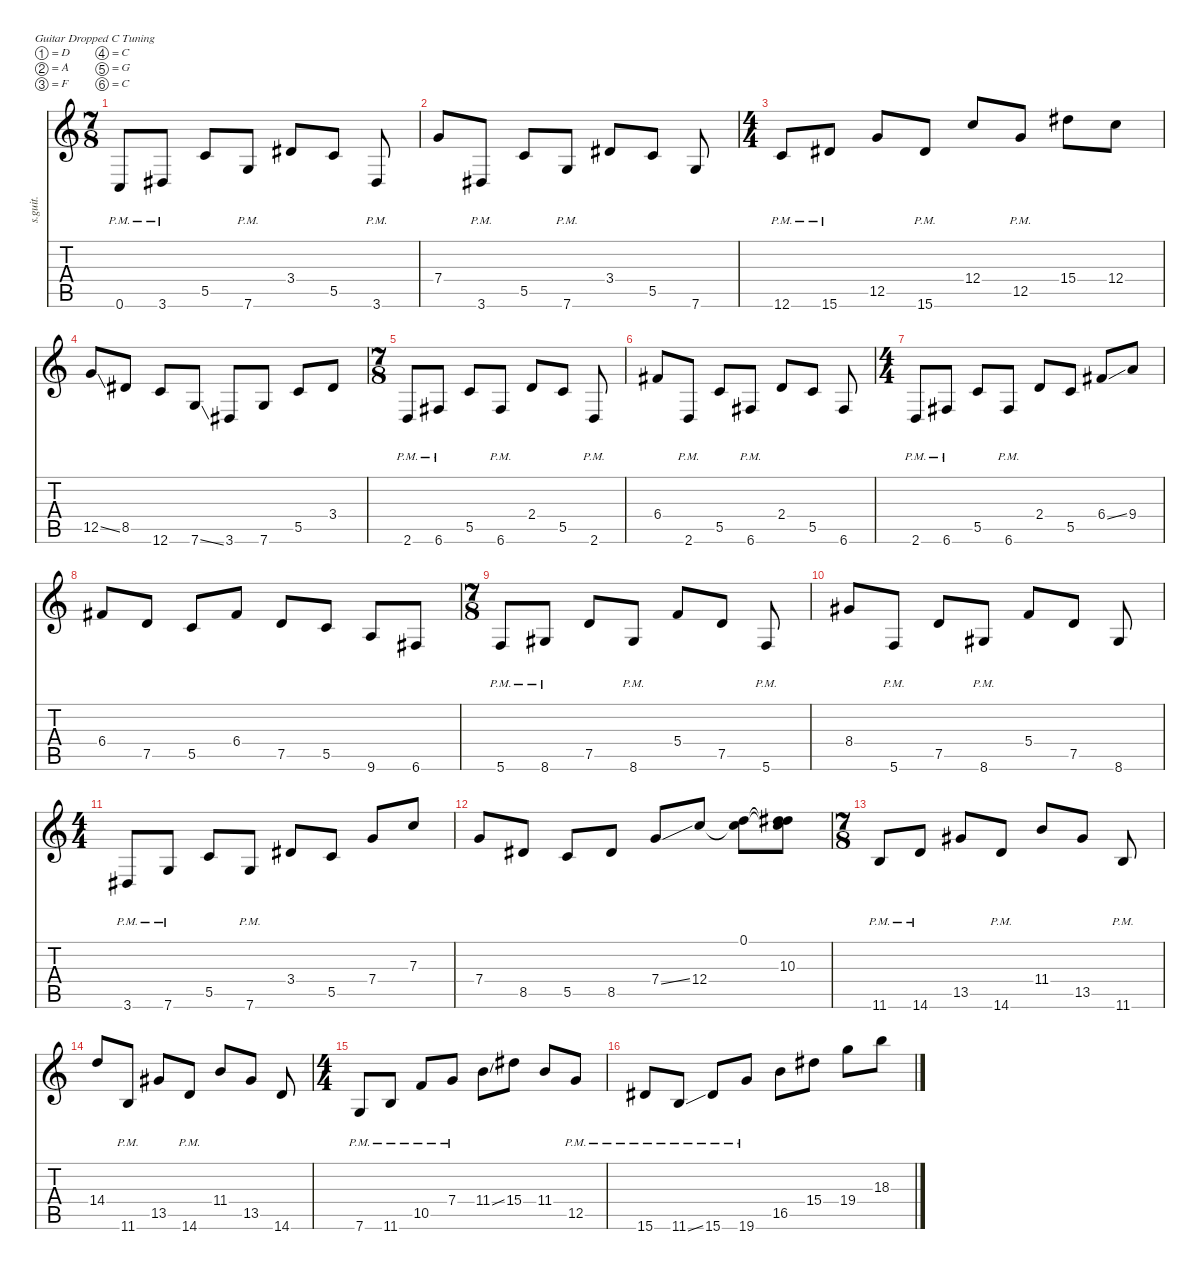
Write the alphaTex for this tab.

\defaultSystemsLayout 4
\hideDynamics
\bracketExtendMode nobrackets
\track ("Misha \"Bulb\" Mansoor" "s.guit.") {instrument distortionguitar}
\staff {score tabs}
\tuning (D4 A3 F3 C3 G2 C2)
\ts (7 8)
\beaming (8 2 2 2 2)
\tempo (213 hide)
\clef g2
\ks c
0.6{pm}.8{lyrics (0 "") lyrics (1 "") lyrics (2 "") lyrics (3 "") lyrics (4 "") dy mf} 3.6{pm acc #}.8{lyrics (0 "") lyrics (1 "") lyrics (2 "") lyrics (3 "") lyrics (4 "")} 5.5.8{lyrics (0 "") lyrics (1 "") lyrics (2 "") lyrics (3 "") lyrics (4 "")} 7.6{pm}.8{lyrics (0 "") lyrics (1 "") lyrics (2 "") lyrics (3 "") lyrics (4 "")} 3.4{acc #}.8{lyrics (0 "") lyrics (1 "") lyrics (2 "") lyrics (3 "") lyrics (4 "")} 5.5.8{lyrics (0 "") lyrics (1 "") lyrics (2 "") lyrics (3 "") lyrics (4 "")} 3.6{pm acc #}.8{lyrics (0 "") lyrics (1 "") lyrics (2 "") lyrics (3 "") lyrics (4 "")} |
7.4.8{lyrics (0 "") lyrics (1 "") lyrics (2 "") lyrics (3 "") lyrics (4 "")} 3.6{pm acc #}.8{lyrics (0 "") lyrics (1 "") lyrics (2 "") lyrics (3 "") lyrics (4 "")} 5.5.8{lyrics (0 "") lyrics (1 "") lyrics (2 "") lyrics (3 "") lyrics (4 "")} 7.6{pm}.8{lyrics (0 "") lyrics (1 "") lyrics (2 "") lyrics (3 "") lyrics (4 "")} 3.4{acc #}.8{lyrics (0 "") lyrics (1 "") lyrics (2 "") lyrics (3 "") lyrics (4 "")} 5.5.8{lyrics (0 "") lyrics (1 "") lyrics (2 "") lyrics (3 "") lyrics (4 "")} 7.6.8{lyrics (0 "") lyrics (1 "") lyrics (2 "") lyrics (3 "") lyrics (4 "")} |
\ts (4 4)
\beaming (8 2 2 2 2)
12.6{pm}.8{lyrics (0 "") lyrics (1 "") lyrics (2 "") lyrics (3 "") lyrics (4 "")} 15.6{pm acc #}.8{lyrics (0 "") lyrics (1 "") lyrics (2 "") lyrics (3 "") lyrics (4 "")} 12.5.8{lyrics (0 "") lyrics (1 "") lyrics (2 "") lyrics (3 "") lyrics (4 "")} 15.6{pm acc #}.8{lyrics (0 "") lyrics (1 "") lyrics (2 "") lyrics (3 "") lyrics (4 "")} 12.4.8{lyrics (0 "") lyrics (1 "") lyrics (2 "") lyrics (3 "") lyrics (4 "")} 12.5{pm}.8{lyrics (0 "") lyrics (1 "") lyrics (2 "") lyrics (3 "") lyrics (4 "")} 15.4{acc #}.8{lyrics (0 "") lyrics (1 "") lyrics (2 "") lyrics (3 "") lyrics (4 "")} 12.4.8{lyrics (0 "") lyrics (1 "") lyrics (2 "") lyrics (3 "") lyrics (4 "") dy f} |
12.5{ss}.8{lyrics (0 "") lyrics (1 "") lyrics (2 "") lyrics (3 "") lyrics (4 "")} 8.5{acc #}.8{lyrics (0 "") lyrics (1 "") lyrics (2 "") lyrics (3 "") lyrics (4 "") dy mf} 12.6.8{lyrics (0 "") lyrics (1 "") lyrics (2 "") lyrics (3 "") lyrics (4 "")} 7.6{ss}.8{lyrics (0 "") lyrics (1 "") lyrics (2 "") lyrics (3 "") lyrics (4 "")} 3.6{acc #}.8{lyrics (0 "") lyrics (1 "") lyrics (2 "") lyrics (3 "") lyrics (4 "")} 7.6.8{lyrics (0 "") lyrics (1 "") lyrics (2 "") lyrics (3 "") lyrics (4 "")} 5.5.8{lyrics (0 "") lyrics (1 "") lyrics (2 "") lyrics (3 "") lyrics (4 "")} 3.4{acc #}.8{lyrics (0 "") lyrics (1 "") lyrics (2 "") lyrics (3 "") lyrics (4 "")} |
\ts (7 8)
\beaming (8 2 2 2 2)
2.6{pm}.8{lyrics (0 "") lyrics (1 "") lyrics (2 "") lyrics (3 "") lyrics (4 "")} 6.6{pm acc #}.8{lyrics (0 "") lyrics (1 "") lyrics (2 "") lyrics (3 "") lyrics (4 "")} 5.5.8{lyrics (0 "") lyrics (1 "") lyrics (2 "") lyrics (3 "") lyrics (4 "")} 6.6{pm acc #}.8{lyrics (0 "") lyrics (1 "") lyrics (2 "") lyrics (3 "") lyrics (4 "")} 2.4.8{lyrics (0 "") lyrics (1 "") lyrics (2 "") lyrics (3 "") lyrics (4 "")} 5.5.8{lyrics (0 "") lyrics (1 "") lyrics (2 "") lyrics (3 "") lyrics (4 "")} 2.6{pm}.8{lyrics (0 "") lyrics (1 "") lyrics (2 "") lyrics (3 "") lyrics (4 "")} |
6.4{acc #}.8{lyrics (0 "") lyrics (1 "") lyrics (2 "") lyrics (3 "") lyrics (4 "")} 2.6{pm}.8{lyrics (0 "") lyrics (1 "") lyrics (2 "") lyrics (3 "") lyrics (4 "")} 5.5.8{lyrics (0 "") lyrics (1 "") lyrics (2 "") lyrics (3 "") lyrics (4 "")} 6.6{pm acc #}.8{lyrics (0 "") lyrics (1 "") lyrics (2 "") lyrics (3 "") lyrics (4 "")} 2.4.8{lyrics (0 "") lyrics (1 "") lyrics (2 "") lyrics (3 "") lyrics (4 "")} 5.5.8{lyrics (0 "") lyrics (1 "") lyrics (2 "") lyrics (3 "") lyrics (4 "")} 6.6{acc #}.8{lyrics (0 "") lyrics (1 "") lyrics (2 "") lyrics (3 "") lyrics (4 "")} |
\ts (4 4)
\beaming (8 2 2 2 2)
2.6{pm}.8{lyrics (0 "") lyrics (1 "") lyrics (2 "") lyrics (3 "") lyrics (4 "")} 6.6{pm acc #}.8{lyrics (0 "") lyrics (1 "") lyrics (2 "") lyrics (3 "") lyrics (4 "")} 5.5.8{lyrics (0 "") lyrics (1 "") lyrics (2 "") lyrics (3 "") lyrics (4 "")} 6.6{pm acc #}.8{lyrics (0 "") lyrics (1 "") lyrics (2 "") lyrics (3 "") lyrics (4 "")} 2.4.8{lyrics (0 "") lyrics (1 "") lyrics (2 "") lyrics (3 "") lyrics (4 "")} 5.5.8{lyrics (0 "") lyrics (1 "") lyrics (2 "") lyrics (3 "") lyrics (4 "")} 6.4{ss acc #}.8{lyrics (0 "") lyrics (1 "") lyrics (2 "") lyrics (3 "") lyrics (4 "")} 9.4.8{lyrics (0 "") lyrics (1 "") lyrics (2 "") lyrics (3 "") lyrics (4 "")} |
6.4{acc #}.8{lyrics (0 "") lyrics (1 "") lyrics (2 "") lyrics (3 "") lyrics (4 "")} 7.5.8{lyrics (0 "") lyrics (1 "") lyrics (2 "") lyrics (3 "") lyrics (4 "")} 5.5.8{lyrics (0 "") lyrics (1 "") lyrics (2 "") lyrics (3 "") lyrics (4 "")} 6.4{acc #}.8{lyrics (0 "") lyrics (1 "") lyrics (2 "") lyrics (3 "") lyrics (4 "")} 7.5.8{lyrics (0 "") lyrics (1 "") lyrics (2 "") lyrics (3 "") lyrics (4 "")} 5.5.8{lyrics (0 "") lyrics (1 "") lyrics (2 "") lyrics (3 "") lyrics (4 "")} 9.6.8{lyrics (0 "") lyrics (1 "") lyrics (2 "") lyrics (3 "") lyrics (4 "")} 6.6{acc #}.8{lyrics (0 "") lyrics (1 "") lyrics (2 "") lyrics (3 "") lyrics (4 "")} |
\ts (7 8)
\beaming (8 2 2 2 2)
5.6{pm}.8{lyrics (0 "") lyrics (1 "") lyrics (2 "") lyrics (3 "") lyrics (4 "")} 8.6{pm acc #}.8{lyrics (0 "") lyrics (1 "") lyrics (2 "") lyrics (3 "") lyrics (4 "")} 7.5.8{lyrics (0 "") lyrics (1 "") lyrics (2 "") lyrics (3 "") lyrics (4 "")} 8.6{pm acc #}.8{lyrics (0 "") lyrics (1 "") lyrics (2 "") lyrics (3 "") lyrics (4 "")} 5.4.8{lyrics (0 "") lyrics (1 "") lyrics (2 "") lyrics (3 "") lyrics (4 "")} 7.5.8{lyrics (0 "") lyrics (1 "") lyrics (2 "") lyrics (3 "") lyrics (4 "")} 5.6{pm}.8{lyrics (0 "") lyrics (1 "") lyrics (2 "") lyrics (3 "") lyrics (4 "")} |
8.4{acc #}.8{lyrics (0 "") lyrics (1 "") lyrics (2 "") lyrics (3 "") lyrics (4 "")} 5.6{pm}.8{lyrics (0 "") lyrics (1 "") lyrics (2 "") lyrics (3 "") lyrics (4 "")} 7.5.8{lyrics (0 "") lyrics (1 "") lyrics (2 "") lyrics (3 "") lyrics (4 "")} 8.6{pm acc #}.8{lyrics (0 "") lyrics (1 "") lyrics (2 "") lyrics (3 "") lyrics (4 "")} 5.4.8{lyrics (0 "") lyrics (1 "") lyrics (2 "") lyrics (3 "") lyrics (4 "")} 7.5.8{lyrics (0 "") lyrics (1 "") lyrics (2 "") lyrics (3 "") lyrics (4 "")} 8.6{acc #}.8{lyrics (0 "") lyrics (1 "") lyrics (2 "") lyrics (3 "") lyrics (4 "")} |
\ts (4 4)
\beaming (8 2 2 2 2)
3.6{pm acc #}.8{lyrics (0 "") lyrics (1 "") lyrics (2 "") lyrics (3 "") lyrics (4 "")} 7.6{pm}.8{lyrics (0 "") lyrics (1 "") lyrics (2 "") lyrics (3 "") lyrics (4 "")} 5.5.8{lyrics (0 "") lyrics (1 "") lyrics (2 "") lyrics (3 "") lyrics (4 "")} 7.6{pm}.8{lyrics (0 "") lyrics (1 "") lyrics (2 "") lyrics (3 "") lyrics (4 "")} 3.4{acc #}.8{lyrics (0 "") lyrics (1 "") lyrics (2 "") lyrics (3 "") lyrics (4 "")} 5.5.8{lyrics (0 "") lyrics (1 "") lyrics (2 "") lyrics (3 "") lyrics (4 "")} 7.4.8{lyrics (0 "") lyrics (1 "") lyrics (2 "") lyrics (3 "") lyrics (4 "")} 7.3.8{lyrics (0 "") lyrics (1 "") lyrics (2 "") lyrics (3 "") lyrics (4 "")} |
7.4.8{lyrics (0 "") lyrics (1 "") lyrics (2 "") lyrics (3 "") lyrics (4 "")} 8.5{acc #}.8{lyrics (0 "") lyrics (1 "") lyrics (2 "") lyrics (3 "") lyrics (4 "")} 5.5.8{lyrics (0 "") lyrics (1 "") lyrics (2 "") lyrics (3 "") lyrics (4 "")} 8.5{acc #}.8{lyrics (0 "") lyrics (1 "") lyrics (2 "") lyrics (3 "") lyrics (4 "")} 7.4{ss}.8{lyrics (0 "") lyrics (1 "") lyrics (2 "") lyrics (3 "") lyrics (4 "")} 12.4.8{lyrics (0 "") lyrics (1 "") lyrics (2 "") lyrics (3 "") lyrics (4 "")} (0.1 12.4{t}).8{lyrics (0 "") lyrics (1 "") lyrics (2 "") lyrics (3 "") lyrics (4 "")} (0.1{t} 10.3{acc #} 12.4{t}).8{lyrics (0 "") lyrics (1 "") lyrics (2 "") lyrics (3 "") lyrics (4 "")} |
\ts (7 8)
\beaming (8 2 2 2 2)
11.6{pm}.8{lyrics (0 "") lyrics (1 "") lyrics (2 "") lyrics (3 "") lyrics (4 "")} 14.6{pm}.8{lyrics (0 "") lyrics (1 "") lyrics (2 "") lyrics (3 "") lyrics (4 "")} 13.5{acc #}.8{lyrics (0 "") lyrics (1 "") lyrics (2 "") lyrics (3 "") lyrics (4 "")} 14.6{pm}.8{lyrics (0 "") lyrics (1 "") lyrics (2 "") lyrics (3 "") lyrics (4 "")} 11.4.8{lyrics (0 "") lyrics (1 "") lyrics (2 "") lyrics (3 "") lyrics (4 "")} 13.5{acc #}.8{lyrics (0 "") lyrics (1 "") lyrics (2 "") lyrics (3 "") lyrics (4 "")} 11.6{pm}.8{lyrics (0 "") lyrics (1 "") lyrics (2 "") lyrics (3 "") lyrics (4 "")} |
14.4.8{lyrics (0 "") lyrics (1 "") lyrics (2 "") lyrics (3 "") lyrics (4 "")} 11.6{pm}.8{lyrics (0 "") lyrics (1 "") lyrics (2 "") lyrics (3 "") lyrics (4 "")} 13.5{acc #}.8{lyrics (0 "") lyrics (1 "") lyrics (2 "") lyrics (3 "") lyrics (4 "")} 14.6{pm}.8{lyrics (0 "") lyrics (1 "") lyrics (2 "") lyrics (3 "") lyrics (4 "")} 11.4.8{lyrics (0 "") lyrics (1 "") lyrics (2 "") lyrics (3 "") lyrics (4 "")} 13.5{acc #}.8{lyrics (0 "") lyrics (1 "") lyrics (2 "") lyrics (3 "") lyrics (4 "")} 14.6.8{lyrics (0 "") lyrics (1 "") lyrics (2 "") lyrics (3 "") lyrics (4 "")} |
\ts (4 4)
\beaming (8 2 2 2 2)
7.6{pm}.8{lyrics (0 "") lyrics (1 "") lyrics (2 "") lyrics (3 "") lyrics (4 "")} 11.6{pm}.8{lyrics (0 "") lyrics (1 "") lyrics (2 "") lyrics (3 "") lyrics (4 "")} 10.5{pm}.8{lyrics (0 "") lyrics (1 "") lyrics (2 "") lyrics (3 "") lyrics (4 "")} 7.4{pm}.8{lyrics (0 "") lyrics (1 "") lyrics (2 "") lyrics (3 "") lyrics (4 "")} 11.4{ss}.8{lyrics (0 "") lyrics (1 "") lyrics (2 "") lyrics (3 "") lyrics (4 "")} 15.4{acc #}.8{lyrics (0 "") lyrics (1 "") lyrics (2 "") lyrics (3 "") lyrics (4 "")} 11.4.8{lyrics (0 "") lyrics (1 "") lyrics (2 "") lyrics (3 "") lyrics (4 "")} 12.5{pm}.8{lyrics (0 "") lyrics (1 "") lyrics (2 "") lyrics (3 "") lyrics (4 "")} |
15.6{pm acc #}.8{lyrics (0 "") lyrics (1 "") lyrics (2 "") lyrics (3 "") lyrics (4 "")} 11.6{ss pm}.8{lyrics (0 "") lyrics (1 "") lyrics (2 "") lyrics (3 "") lyrics (4 "")} 15.6{pm acc #}.8{lyrics (0 "") lyrics (1 "") lyrics (2 "") lyrics (3 "") lyrics (4 "")} 19.6{pm}.8{lyrics (0 "") lyrics (1 "") lyrics (2 "") lyrics (3 "") lyrics (4 "")} 16.5.8{lyrics (0 "") lyrics (1 "") lyrics (2 "") lyrics (3 "") lyrics (4 "")} 15.4{acc #}.8{lyrics (0 "") lyrics (1 "") lyrics (2 "") lyrics (3 "") lyrics (4 "")} 19.4.8{lyrics (0 "") lyrics (1 "") lyrics (2 "") lyrics (3 "") lyrics (4 "")} 18.3.8{lyrics (0 "") lyrics (1 "") lyrics (2 "") lyrics (3 "") lyrics (4 "")}
